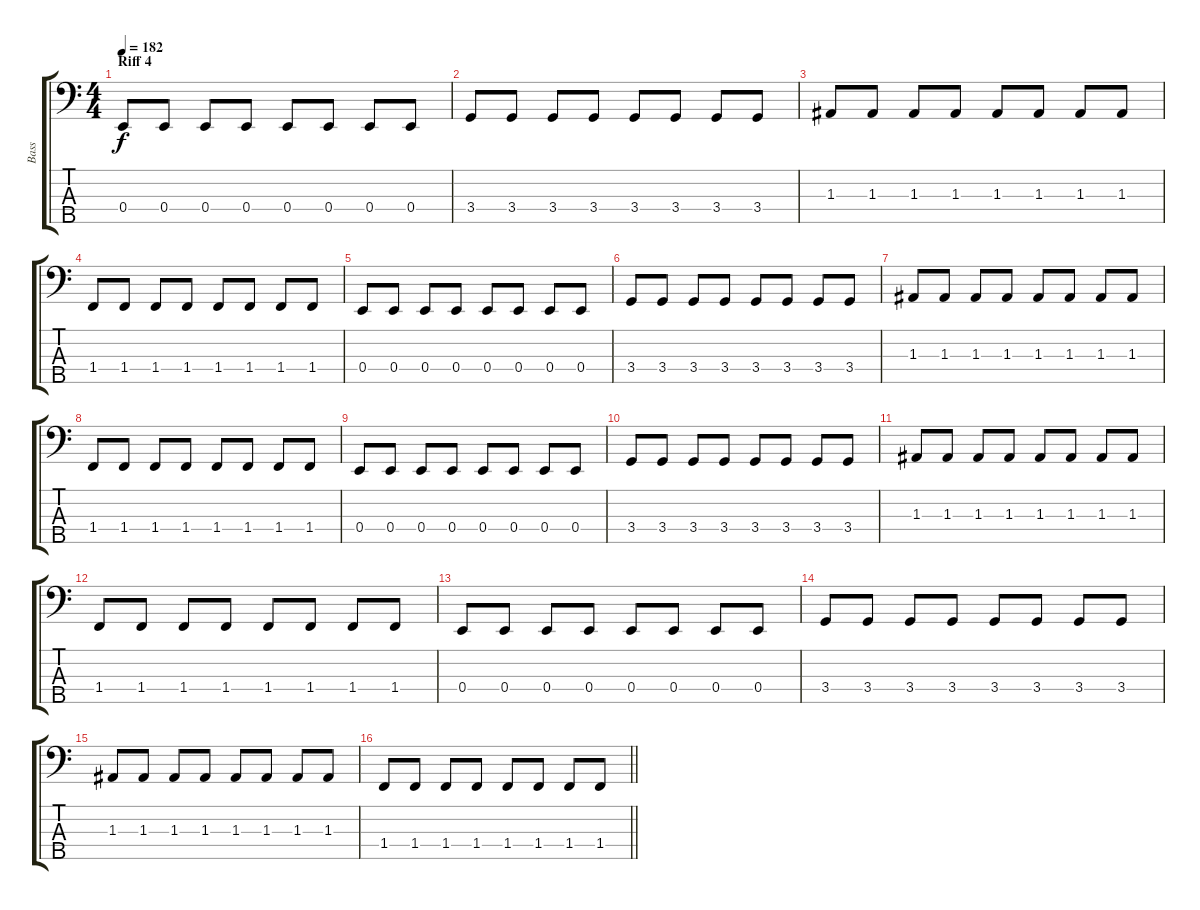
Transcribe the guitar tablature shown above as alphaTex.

\track ("Bass" "Bass") {instrument electricbassfinger}
\staff {score tabs}
\tuning (G2 D2 A1 E1 B0) {hide}
\ts (4 4)
\section ("" "Riff 4")
\tempo 182
\clef f4
\ks c
0.4.8{dy f} 0.4.8 0.4.8 0.4.8 0.4.8 0.4.8 0.4.8 0.4.8 |
3.4.8 3.4.8 3.4.8 3.4.8 3.4.8 3.4.8 3.4.8 3.4.8 |
1.3.8 1.3.8 1.3.8 1.3.8 1.3.8 1.3.8 1.3.8 1.3.8 |
1.4.8 1.4.8 1.4.8 1.4.8 1.4.8 1.4.8 1.4.8 1.4.8 |
0.4.8 0.4.8 0.4.8 0.4.8 0.4.8 0.4.8 0.4.8 0.4.8 |
3.4.8 3.4.8 3.4.8 3.4.8 3.4.8 3.4.8 3.4.8 3.4.8 |
1.3.8 1.3.8 1.3.8 1.3.8 1.3.8 1.3.8 1.3.8 1.3.8 |
1.4.8 1.4.8 1.4.8 1.4.8 1.4.8 1.4.8 1.4.8 1.4.8 |
0.4.8 0.4.8 0.4.8 0.4.8 0.4.8 0.4.8 0.4.8 0.4.8 |
3.4.8 3.4.8 3.4.8 3.4.8 3.4.8 3.4.8 3.4.8 3.4.8 |
1.3.8 1.3.8 1.3.8 1.3.8 1.3.8 1.3.8 1.3.8 1.3.8 |
1.4.8 1.4.8 1.4.8 1.4.8 1.4.8 1.4.8 1.4.8 1.4.8 |
0.4.8 0.4.8 0.4.8 0.4.8 0.4.8 0.4.8 0.4.8 0.4.8 |
3.4.8 3.4.8 3.4.8 3.4.8 3.4.8 3.4.8 3.4.8 3.4.8 |
1.3.8 1.3.8 1.3.8 1.3.8 1.3.8 1.3.8 1.3.8 1.3.8 |
\barLineRight lightlight
1.4.8 1.4.8 1.4.8 1.4.8 1.4.8 1.4.8 1.4.8 1.4.8
